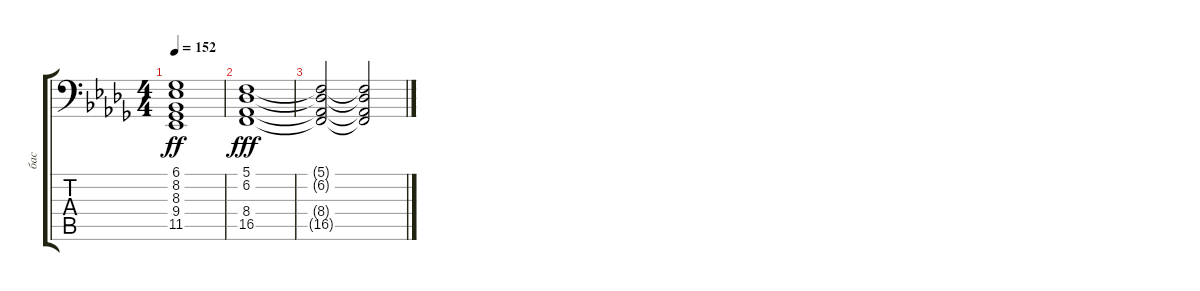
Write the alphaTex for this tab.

\track ("бас" "бас") {instrument acousticgrandpiano}
\staff {score tabs}
\tuning (C3 G2 D2 A1 E1 C-1) {hide}
\ts (4 4)
\tempo 152
\clef f4
\ks bbminor
(6.1 8.2 8.3 9.4 11.5).1{dy ff} |
(5.1 6.2 8.4 16.5).1{dy fff} |
(5.1{t} 6.2{t} 8.4{t} 16.5{t}).2 (5.1{t} 6.2{t} 8.4{t} 16.5{t}).2
